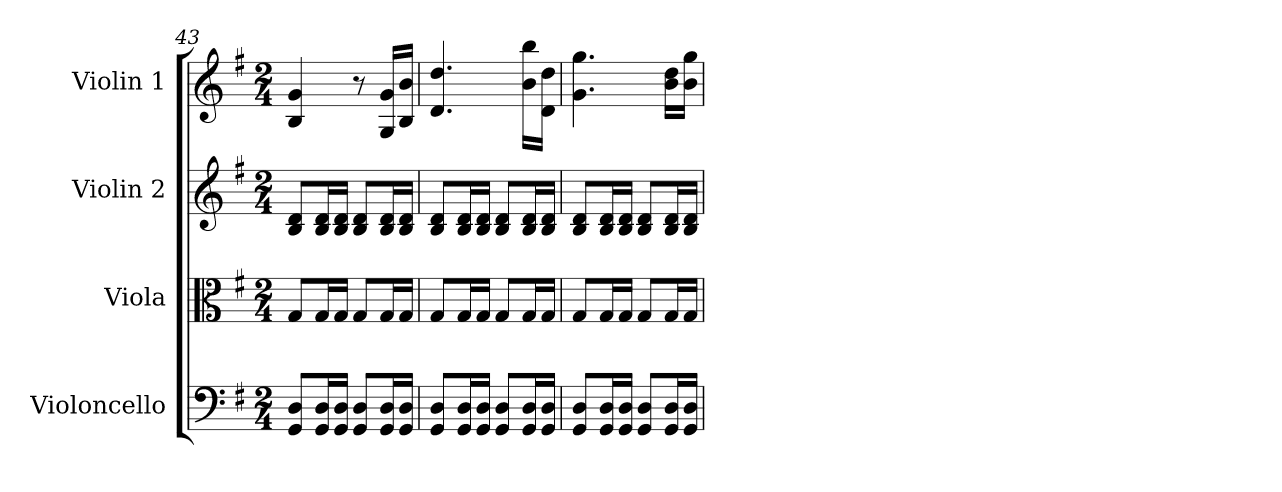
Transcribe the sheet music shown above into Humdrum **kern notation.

**kern	**kern	**kern	**kern
*part4	*part3	*part2	*part1
*staff4	*staff3	*staff2	*staff1
*I"Violoncello	*I"Viola	*I"Violin 2	*I"Violin 1
*I'Vc	*I'Vla	*I'Vln	*I'Vln
*clefF4	*clefC3	*clefG2	*clefG2
*k[f#]	*k[f#]	*k[f#]	*k[f#]
*M2/4	*M2/4	*M2/4	*M2/4
=43	=43	=43	=43
8GG/ 8D/L	8G/L	8B/ 8d/L	4B/ 4g/
16GG/ 16D/L	16G/L	16B/ 16d/L	.
16GG/ 16D/JJ	16G/JJ	16B/ 16d/JJ	.
8GG/ 8D/L	8G/L	8B/ 8d/L	8r
16GG/ 16D/L	16G/L	16B/ 16d/L	16G/ 16g/LL
16GG/ 16D/JJ	16G/JJ	16B/ 16d/JJ	16B/ 16b/JJ
=44	=44	=44	=44
8GG/ 8D/L	8G/L	8B/ 8d/L	4.d/ 4.dd/
16GG/ 16D/L	16G/L	16B/ 16d/L	.
16GG/ 16D/JJ	16G/JJ	16B/ 16d/JJ	.
8GG/ 8D/L	8G/L	8B/ 8d/L	.
16GG/ 16D/L	16G/L	16B/ 16d/L	16b\ 16bb\LL
16GG/ 16D/JJ	16G/JJ	16B/ 16d/JJ	16d\ 16dd\JJ
=45	=45	=45	=45
8GG/ 8D/L	8G/L	8B/ 8d/L	4.g\ 4.gg\
16GG/ 16D/L	16G/L	16B/ 16d/L	.
16GG/ 16D/JJ	16G/JJ	16B/ 16d/JJ	.
8GG/ 8D/L	8G/L	8B/ 8d/L	.
16GG/ 16D/L	16G/L	16B/ 16d/L	16b\ 16dd\LL
16GG/ 16D/JJ	16G/JJ	16B/ 16d/JJ	16b\ 16gg\JJ
=	=	=	=
*-	*-	*-	*-
